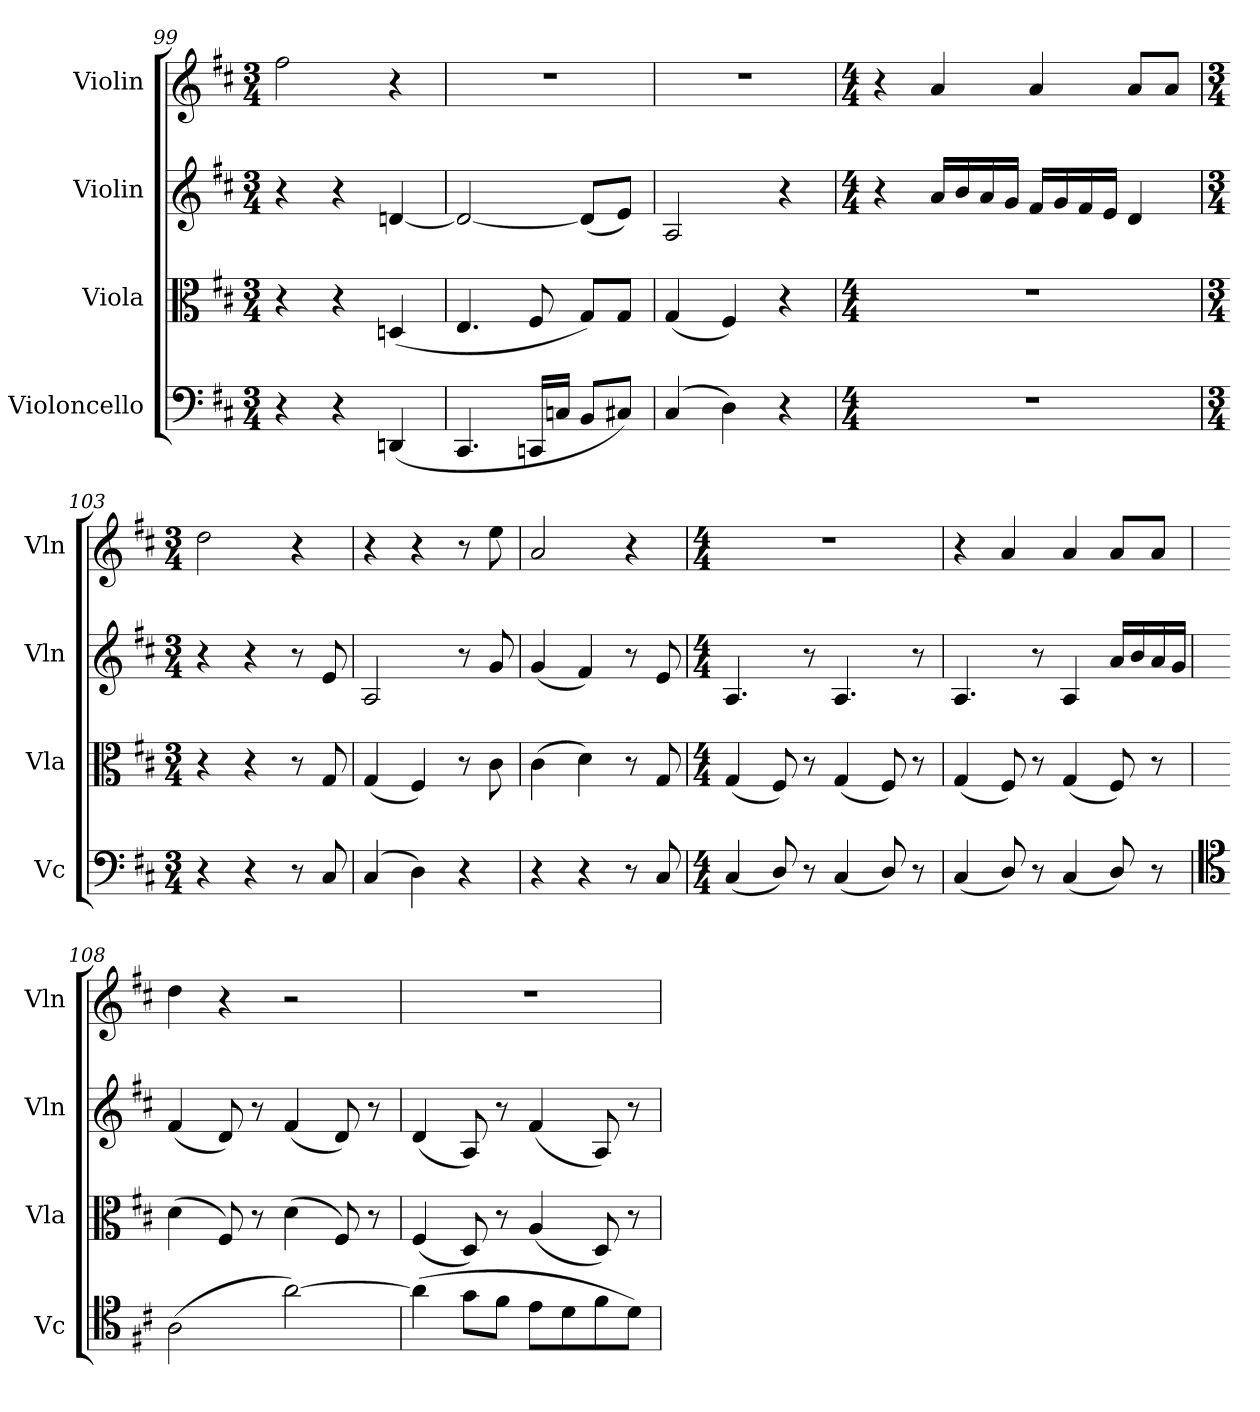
**kern	**kern	**kern	**kern
*part4	*part3	*part2	*part1
*staff4	*staff3	*staff2	*staff1
*I"Violoncello	*I"Viola	*I"Violin	*I"Violin
*I'Vc	*I'Vla	*I'Vln	*I'Vln
*clefF4	*clefC3	*clefG2	*clefG2
*k[f#c#]	*k[f#c#]	*k[f#c#]	*k[f#c#]
*M3/4	*M3/4	*M3/4	*M3/4
*MM54	*MM54	*MM54	*MM54
=99	=99	=99	=99
4r	4r	4r	2ff#\
4r	4r	4r	.
(4DDn/	(4Dn/	[4dn/	4r
=100	=100	=100	=100
4.CC#/	4.E/	2d/_	2.r
16CCn/LL	8F#/	.	.
16Cn/JJ	.	.	.
8BB/L	8G/L)	(8d/L]	.
8C#X/J)	8G/J	8e/J)	.
=101	=101	=101	=101
(4C#/	(4G/	2A/	2.r
4D\)	4F#/)	.	.
4r	4r	4r	.
=102	=102	=102	=102
*M4/4	*M4/4	*M4/4	*M4/4
*	*	*	*MM120
1r	1r	4r	4r
.	.	16a/LL	4a/
.	.	16b/	.
.	.	16a/	.
.	.	16g/JJ	.
.	.	16f#/LL	4a/
.	.	16g/	.
.	.	16f#/	.
.	.	16e/JJ	.
.	.	4d/	8a/L
.	.	.	8a/J
=103	=103	=103	=103
*M3/4	*M3/4	*M3/4	*M3/4
*	*	*	*MM54
4r	4r	4r	2dd\
4r	4r	4r	.
8r	8r	8r	4r
8C#/	8G/	8e/	.
=104	=104	=104	=104
(4C#/	(4G/	2A/	4r
4D\)	4F#/)	.	4r
4r	8r	8r	8r
.	8c#\	8g/	8ee\
=105	=105	=105	=105
4r	(4c#\	(4g/	2a/
4r	4d\)	4f#/)	.
8r	8r	8r	4r
8C#/	8G/	8e/	.
=106	=106	=106	=106
*M4/4	*M4/4	*M4/4	*M4/4
*	*	*	*MM120
(4C#/	(4G/	4.A/	1r
8D/)	8F#/)	.	.
8r	8r	8r	.
(4C#/	(4G/	4.A/	.
8D/)	8F#/)	.	.
8r	8r	8r	.
=107	=107	=107	=107
(4C#/	(4G/	4.A/	4r
8D/)	8F#/)	.	4a/
8r	8r	8r	.
(4C#/	(4G/	4A/	4a/
8D/)	8F#/)	16a/LL	8a/L
.	.	16b/	.
8r	8r	16a/	8a/J
.	.	16g/JJ	.
=108	=108	=108	=108
*clefC4	*	*	*
(2A\	(4d\	(4f#/	4dd\
.	8F#/)	8d/)	4r
.	8r	8r	.
[2a\)	(4d\	(4f#/	2r
.	8F#/)	8d/)	.
.	8r	8r	.
=109	=109	=109	=109
(4a\]	(4F#/	(4d/	1r
8g\L	8D/)	8A/)	.
8f#\J	8r	8r	.
8e\L	(4A/	(4f#/	.
8d\	.	.	.
8f#\	8D/)	8A/)	.
8d\J)	8r	8r	.
=	=	=	=
*-	*-	*-	*-
